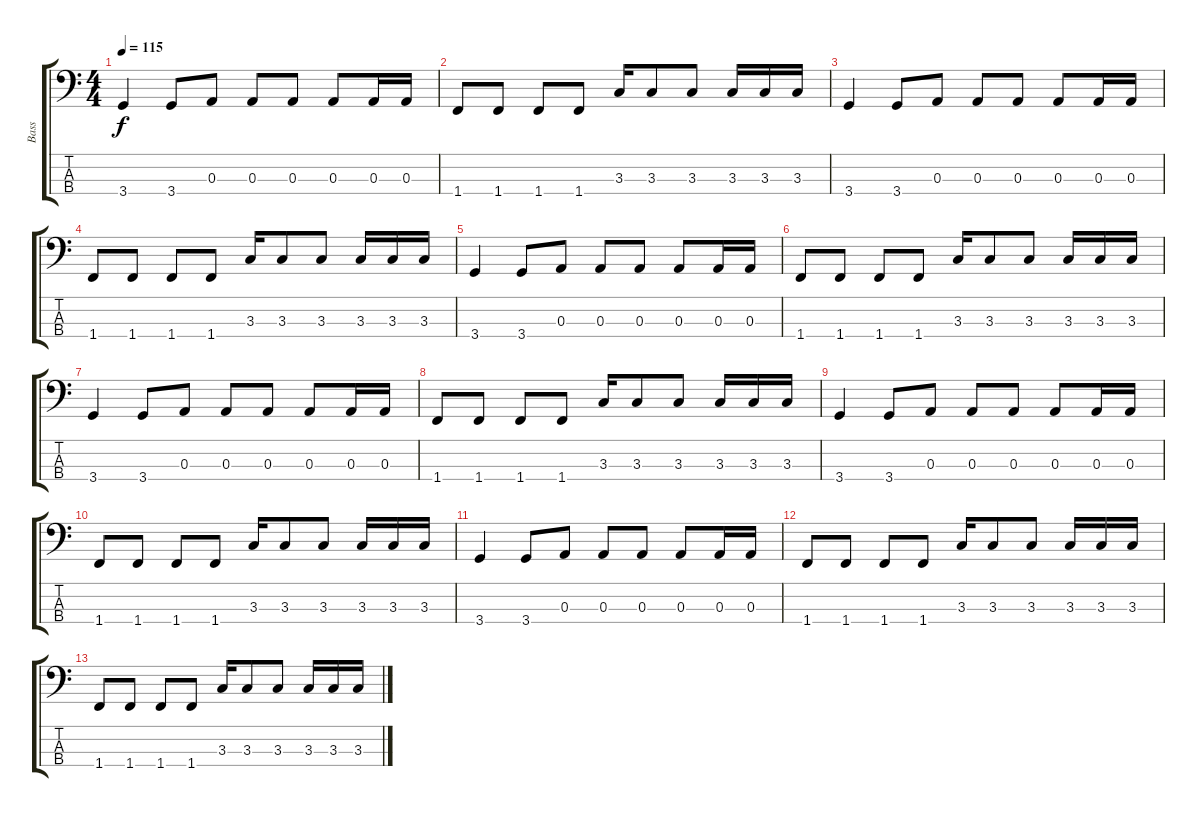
\track ("Bass" "Bass") {instrument electricbassfinger}
\staff {score tabs}
\tuning (G2 D2 A1 E1) {hide}
\ts (4 4)
\tempo 115
\clef f4
\ks c
3.4.4{dy f} 3.4.8 0.3.8 0.3.8 0.3.8 0.3.8 0.3.16 0.3.16 |
1.4.8 1.4.8 1.4.8 1.4.8 3.3.16 3.3.8 3.3.8 3.3.16 3.3.16 3.3.16 |
3.4.4 3.4.8 0.3.8 0.3.8 0.3.8 0.3.8 0.3.16 0.3.16 |
1.4.8 1.4.8 1.4.8 1.4.8 3.3.16 3.3.8 3.3.8 3.3.16 3.3.16 3.3.16 |
3.4.4 3.4.8 0.3.8 0.3.8 0.3.8 0.3.8 0.3.16 0.3.16 |
1.4.8 1.4.8 1.4.8 1.4.8 3.3.16 3.3.8 3.3.8 3.3.16 3.3.16 3.3.16 |
3.4.4 3.4.8 0.3.8 0.3.8 0.3.8 0.3.8 0.3.16 0.3.16 |
1.4.8 1.4.8 1.4.8 1.4.8 3.3.16 3.3.8 3.3.8 3.3.16 3.3.16 3.3.16 |
3.4.4 3.4.8 0.3.8 0.3.8 0.3.8 0.3.8 0.3.16 0.3.16 |
1.4.8 1.4.8 1.4.8 1.4.8 3.3.16 3.3.8 3.3.8 3.3.16 3.3.16 3.3.16 |
3.4.4 3.4.8 0.3.8 0.3.8 0.3.8 0.3.8 0.3.16 0.3.16 |
1.4.8 1.4.8 1.4.8 1.4.8 3.3.16 3.3.8 3.3.8 3.3.16 3.3.16 3.3.16 |
1.4.8 1.4.8 1.4.8 1.4.8 3.3.16 3.3.8 3.3.8 3.3.16 3.3.16 3.3.16
